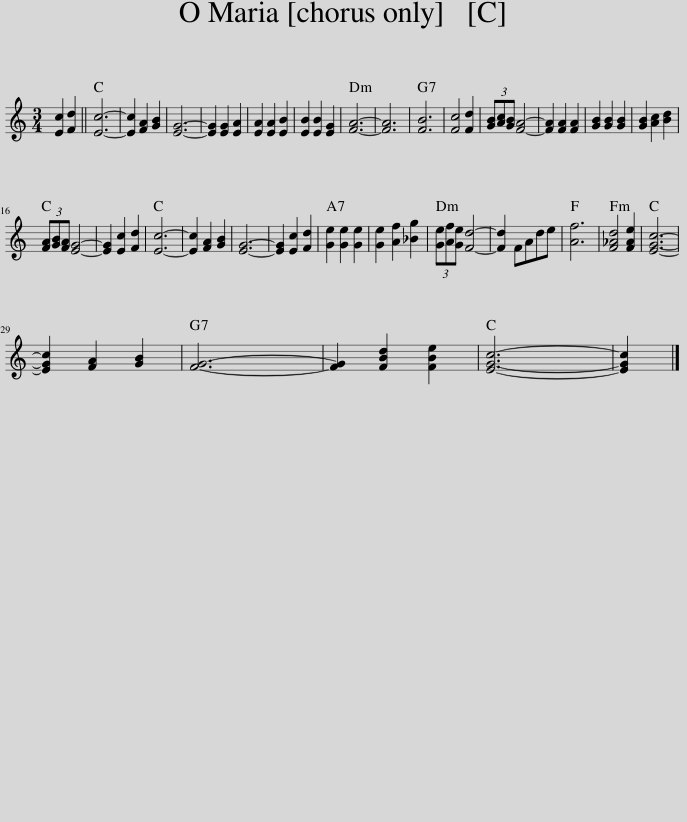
X:1
L:1/8
M:3/4
I:linebreak $
K:C
V:1 treble
V:1
 [Ec]2 [Fd]2 || [Ec]6- | [Ec]2 [FA]2 [GB]2 | [EG]6- | [EG]2 [EG]2 [EA]2 | %5
 [EA]2 [EA]2 [EB]2 | [EB]2 [EB]2 [EG]2 | [FA]6- | [FA]6 | [FB]6 | %10
 [Fc]4 [Fd]2 | (3[GB][Ac][GB] [FA]4- | [FA]2 [FA]2 [FA]2 | [GB]2 [GB]2 [GB]2 | [GB]2 [Ac]2 [Bd]2 |$ %15
 (3[FA][GB][FA] [EG]4- | [EG]2 [Ec]2 [Fd]2 | [Ec]6- | [Ec]2 [FA]2 [GB]2 | [EG]6- | %20
 [EG]2 [Ec]2 [Fd]2 | [Ge]2 [Ge]2 [Ge]2 | [Ge]2 [Af]2 [_Bg]2 | (3[Ge][Af][Ge] [Fd]4- | [Fd]2 FAde | %25
 [Af]6 | [F_Ad]4 [FAe]2 | [EGc]6- |$ [EGc]2 [FA]2 [GB]2 | [FG]6- | %30
 [FG]2 [FBd]2 [FBe]2 | [EGc]6- | [EGc]2 |] %33
